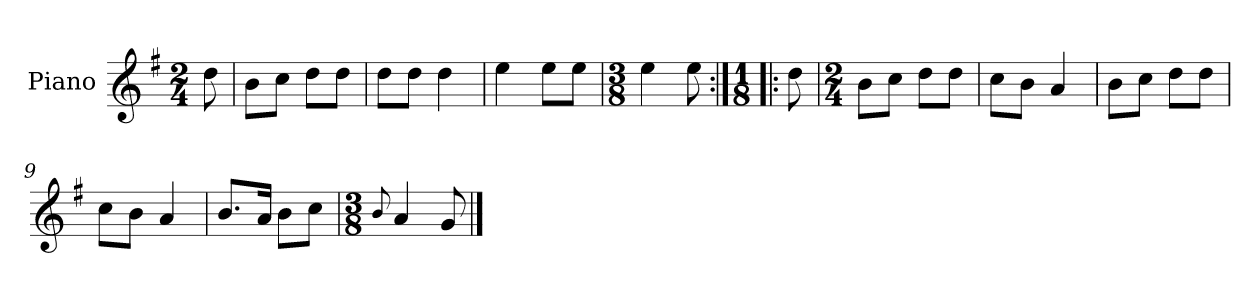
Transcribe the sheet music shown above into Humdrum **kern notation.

**kern
*part1
*staff1
*I"Piano
*I'Pno.
*clefG2
*k[f#]
*M2/4
=
8dd\
=1
8b\L
8cc\J
8dd\L
8dd\J
=2
8dd\L
8dd\J
4dd\
=3
4ee\
8ee\L
8ee\J
=4
*M3/8
4ee\
8ee\
=5:|!|:
*M1/8
8dd\
=6
*M2/4
8b\L
8cc\J
8dd\L
8dd\J
=7
8cc\L
8b\J
4a/
=8
8b\L
8cc\J
8dd\L
8dd\J
=9
8cc\L
8b\J
4a/
!!LO:LB:g=z
=10
8.b/L
16a/Jk
8b\L
8cc\J
=11
*M3/8
8qqb/
4a/
8g/
==
*-
